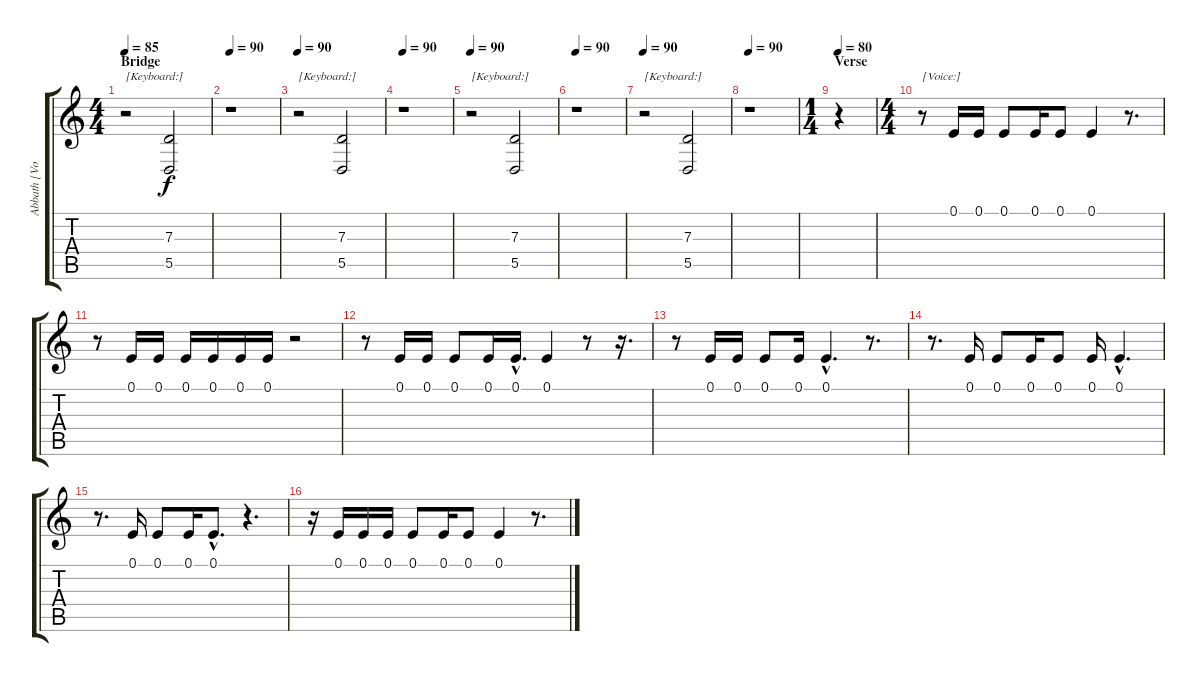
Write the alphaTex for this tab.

\track ("Abbath [Vox + Solo + Keys]" "Abbath [Vo") {instrument gunshot}
\staff {score tabs}
\tuning (E4 B3 G3 D3 A2 E2) {hide}
\ts (4 4)
\section ("" "Bridge")
\tempo 85
\tempo 90
\tempo 85
\clef g2
\ks c
r.2{txt "[Keyboard:]" dy f instrument gunshot} (7.3 5.5).2{volume 10 instrument choiraahs} |
\tempo 90
r.1 |
\tempo 90
r.2{txt "[Keyboard:]"} (7.3 5.5).2{volume 10 instrument choiraahs} |
\tempo 90
r.1 |
\tempo 90
r.2{txt "[Keyboard:]"} (7.3 5.5).2{volume 10 instrument choiraahs} |
\tempo 90
r.1 |
\tempo 90
r.2{txt "[Keyboard:]"} (7.3 5.5).2{volume 10 instrument choiraahs} |
\tempo 90
r.1 |
\ts (1 4)
\section ("" "Verse")
\tempo 80
r.4 |
\ts (4 4)
r.8{txt "[Voice:]" instrument gunshot} 0.1.16 0.1.16 0.1.8 0.1.16 0.1.8 0.1.4 r.8{d} |
r.8 0.1.16 0.1.16 0.1.16 0.1.16 0.1.16 0.1.16 r.2 |
r.8 0.1.16 0.1.16 0.1.8 0.1.16 0.1{hac}.16{d} 0.1.4 r.8 r.16{d} |
r.8 0.1.16 0.1.16 0.1.8 0.1.16 0.1{hac}.4{d} r.8{d} |
r.8{d} 0.1.16 0.1.8 0.1.16 0.1.8 0.1.16 0.1{hac}.4{d} |
r.8{d} 0.1.16 0.1.8 0.1.16 0.1{hac}.8{d} r.4{d} |
r.16 0.1.16 0.1.16 0.1.16 0.1.8 0.1.16 0.1.8 0.1.4 r.8{d}
